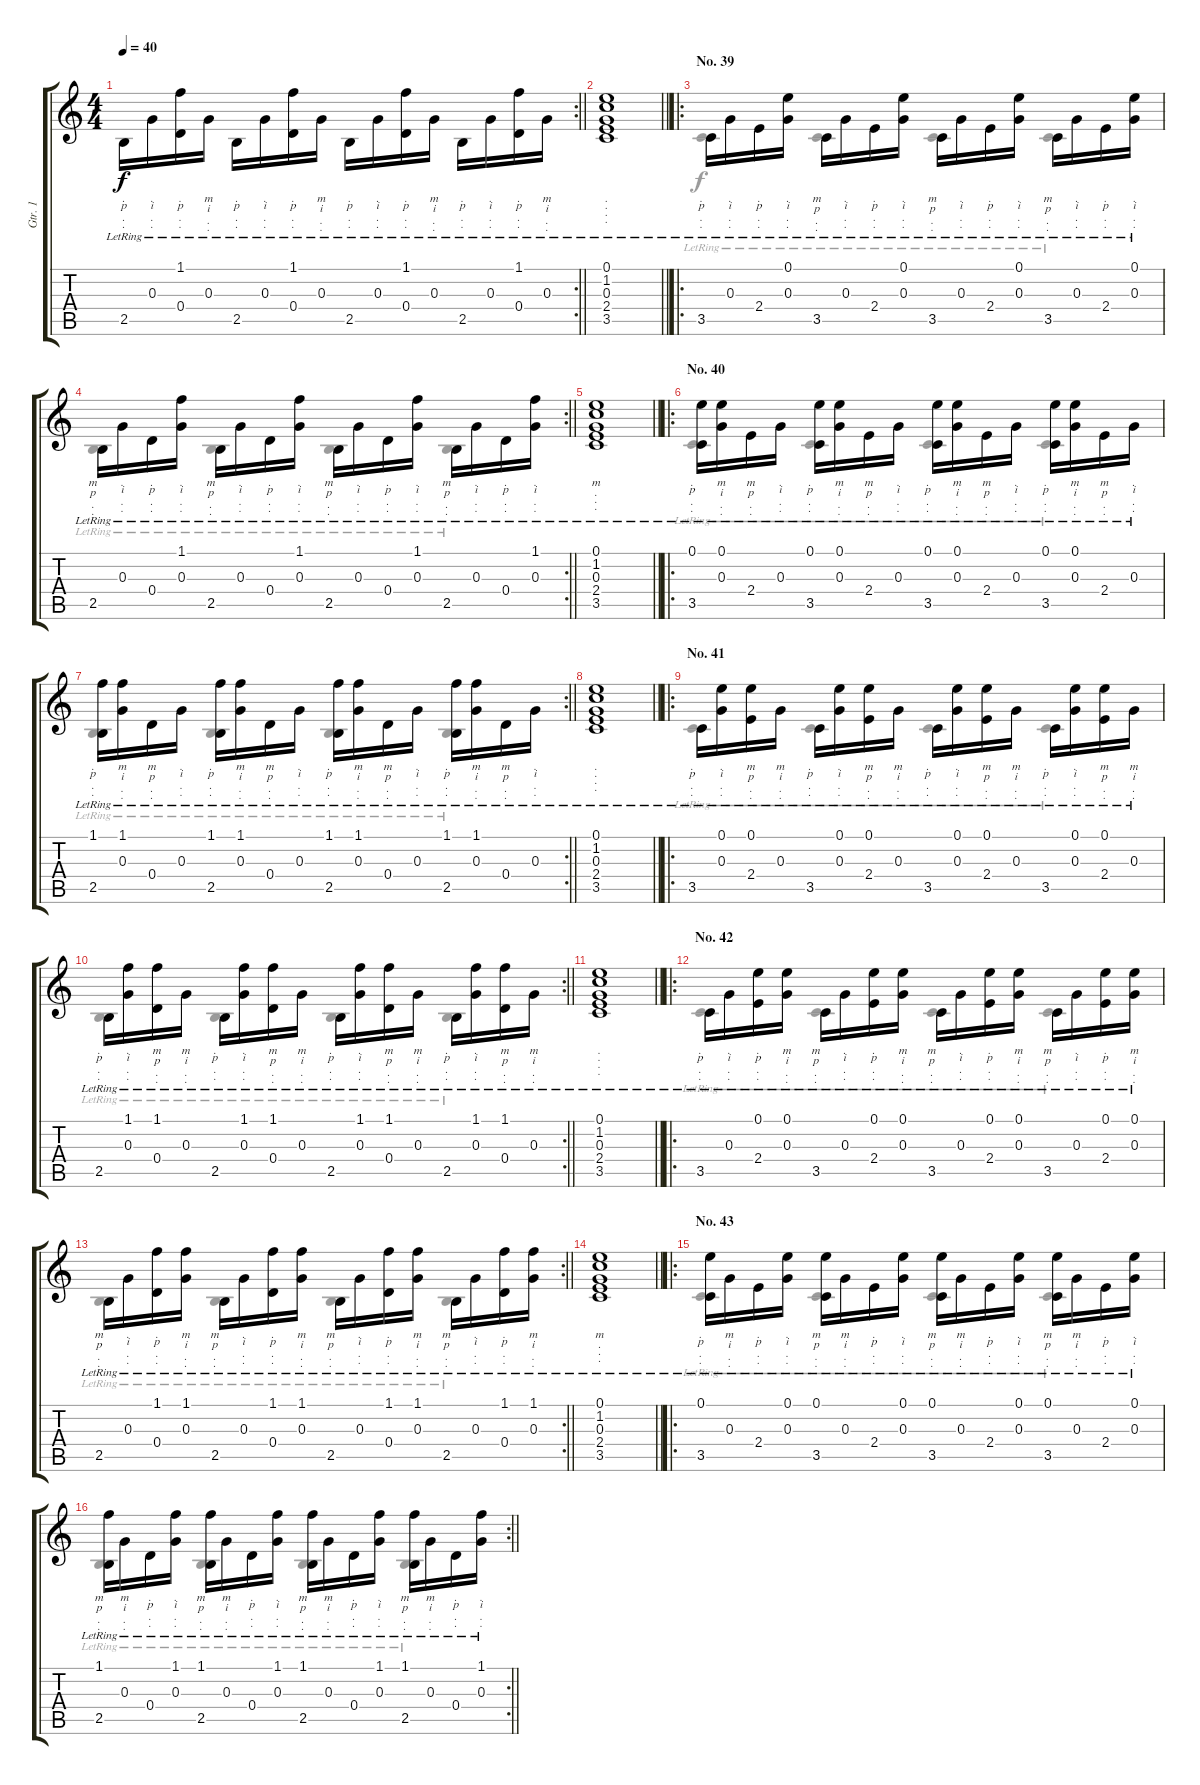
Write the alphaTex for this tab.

\track ("Gtr. 1" "Gtr. 1") {instrument acousticguitarnylon}
\staff {score tabs}
\tuning (E4 B3 G3 D3 A2 E2) {hide}
\voice
\rc 2
\ts (4 4)
\tempo 40
\clef g2
\barLineRight lightlight
\ks c
2.5{lr}.16{lyrics (0 ".") lyrics (1 "p") lyrics (2 ".") lyrics (3 ".") lyrics (4 "") dy f beam Down} 0.3{lr}.16{lyrics (0 ".") lyrics (1 "i") lyrics (2 ".") lyrics (3 ".") lyrics (4 "") beam Down} (1.1{lr} 0.4{lr}).16{lyrics (0 ".") lyrics (1 "p") lyrics (2 ".") lyrics (3 ".") lyrics (4 "") beam Down} 0.3{lr}.16{lyrics (0 "m") lyrics (1 "i") lyrics (2 ".") lyrics (3 ".") lyrics (4 "") beam Down} 2.5{lr}.16{lyrics (0 ".") lyrics (1 "p") lyrics (2 ".") lyrics (3 ".") lyrics (4 "") beam Down} 0.3{lr}.16{lyrics (0 ".") lyrics (1 "i") lyrics (2 ".") lyrics (3 ".") lyrics (4 "") beam Down} (1.1{lr} 0.4{lr}).16{lyrics (0 ".") lyrics (1 "p") lyrics (2 ".") lyrics (3 ".") lyrics (4 "") beam Down} 0.3{lr}.16{lyrics (0 "m") lyrics (1 "i") lyrics (2 ".") lyrics (3 ".") lyrics (4 "") beam Down} 2.5{lr}.16{lyrics (0 ".") lyrics (1 "p") lyrics (2 ".") lyrics (3 ".") lyrics (4 "") beam Down} 0.3{lr}.16{lyrics (0 ".") lyrics (1 "i") lyrics (2 ".") lyrics (3 ".") lyrics (4 "") beam Down} (1.1{lr} 0.4{lr}).16{lyrics (0 ".") lyrics (1 "p") lyrics (2 ".") lyrics (3 ".") lyrics (4 "") beam Down} 0.3{lr}.16{lyrics (0 "m") lyrics (1 "i") lyrics (2 ".") lyrics (3 ".") lyrics (4 "") beam Down} 2.5{lr}.16{lyrics (0 ".") lyrics (1 "p") lyrics (2 ".") lyrics (3 ".") lyrics (4 "") beam Down} 0.3{lr}.16{lyrics (0 ".") lyrics (1 "i") lyrics (2 ".") lyrics (3 ".") lyrics (4 "") beam Down} (1.1{lr} 0.4{lr}).16{lyrics (0 ".") lyrics (1 "p") lyrics (2 ".") lyrics (3 ".") lyrics (4 "") beam Down} 0.3{lr}.16{lyrics (0 "m") lyrics (1 "i") lyrics (2 ".") lyrics (3 ".") lyrics (4 "") beam Down} |
\barLineRight lightlight
(0.1{lr} 1.2{lr} 0.3{lr} 2.4{lr} 3.5{lr}).1{lyrics (0 ".") lyrics (1 ".") lyrics (2 ".") lyrics (3 ".") lyrics (4 "")} |
\ro
\section ("" "No. 39")
3.5{lr}.16{lyrics (0 ".") lyrics (1 "p") lyrics (2 ".") lyrics (3 ".") lyrics (4 "") beam Down} 0.3{lr}.16{lyrics (0 ".") lyrics (1 "i") lyrics (2 ".") lyrics (3 ".") lyrics (4 "") beam Down} 2.4{lr}.16{lyrics (0 ".") lyrics (1 "p") lyrics (2 ".") lyrics (3 ".") lyrics (4 "") beam Down} (0.1{lr} 0.3{lr}).16{lyrics (0 ".") lyrics (1 "i") lyrics (2 ".") lyrics (3 ".") lyrics (4 "") beam Down} 3.5{lr}.16{lyrics (0 "m") lyrics (1 "p") lyrics (2 ".") lyrics (3 ".") lyrics (4 "") beam Down} 0.3{lr}.16{lyrics (0 ".") lyrics (1 "i") lyrics (2 ".") lyrics (3 ".") lyrics (4 "") beam Down} 2.4{lr}.16{lyrics (0 ".") lyrics (1 "p") lyrics (2 ".") lyrics (3 ".") lyrics (4 "") beam Down} (0.1{lr} 0.3{lr}).16{lyrics (0 ".") lyrics (1 "i") lyrics (2 ".") lyrics (3 ".") lyrics (4 "") beam Down} 3.5{lr}.16{lyrics (0 "m") lyrics (1 "p") lyrics (2 ".") lyrics (3 ".") lyrics (4 "") beam Down} 0.3{lr}.16{lyrics (0 ".") lyrics (1 "i") lyrics (2 ".") lyrics (3 ".") lyrics (4 "") beam Down} 2.4{lr}.16{lyrics (0 ".") lyrics (1 "p") lyrics (2 ".") lyrics (3 ".") lyrics (4 "") beam Down} (0.1{lr} 0.3{lr}).16{lyrics (0 ".") lyrics (1 "i") lyrics (2 ".") lyrics (3 ".") lyrics (4 "") beam Down} 3.5{lr}.16{lyrics (0 "m") lyrics (1 "p") lyrics (2 ".") lyrics (3 ".") lyrics (4 "") beam Down} 0.3{lr}.16{lyrics (0 ".") lyrics (1 "i") lyrics (2 ".") lyrics (3 ".") lyrics (4 "") beam Down} 2.4{lr}.16{lyrics (0 ".") lyrics (1 "p") lyrics (2 ".") lyrics (3 ".") lyrics (4 "") beam Down} (0.1{lr} 0.3{lr}).16{lyrics (0 ".") lyrics (1 "i") lyrics (2 ".") lyrics (3 ".") lyrics (4 "") beam Down} |
\rc 2
\barLineRight lightlight
2.5{lr}.16{lyrics (0 "m") lyrics (1 "p") lyrics (2 ".") lyrics (3 ".") lyrics (4 "") beam Down} 0.3{lr}.16{lyrics (0 ".") lyrics (1 "i") lyrics (2 ".") lyrics (3 ".") lyrics (4 "") beam Down} 0.4{lr}.16{lyrics (0 ".") lyrics (1 "p") lyrics (2 ".") lyrics (3 ".") lyrics (4 "") beam Down} (1.1{lr} 0.3{lr}).16{lyrics (0 ".") lyrics (1 "i") lyrics (2 ".") lyrics (3 ".") lyrics (4 "") beam Down} 2.5{lr}.16{lyrics (0 "m") lyrics (1 "p") lyrics (2 ".") lyrics (3 ".") lyrics (4 "") beam Down} 0.3{lr}.16{lyrics (0 ".") lyrics (1 "i") lyrics (2 ".") lyrics (3 ".") lyrics (4 "") beam Down} 0.4{lr}.16{lyrics (0 ".") lyrics (1 "p") lyrics (2 ".") lyrics (3 ".") lyrics (4 "") beam Down} (1.1{lr} 0.3{lr}).16{lyrics (0 ".") lyrics (1 "i") lyrics (2 ".") lyrics (3 ".") lyrics (4 "") beam Down} 2.5{lr}.16{lyrics (0 "m") lyrics (1 "p") lyrics (2 ".") lyrics (3 ".") lyrics (4 "") beam Down} 0.3{lr}.16{lyrics (0 ".") lyrics (1 "i") lyrics (2 ".") lyrics (3 ".") lyrics (4 "") beam Down} 0.4{lr}.16{lyrics (0 ".") lyrics (1 "p") lyrics (2 ".") lyrics (3 ".") lyrics (4 "") beam Down} (1.1{lr} 0.3{lr}).16{lyrics (0 ".") lyrics (1 "i") lyrics (2 ".") lyrics (3 ".") lyrics (4 "") beam Down} 2.5{lr}.16{lyrics (0 "m") lyrics (1 "p") lyrics (2 ".") lyrics (3 ".") lyrics (4 "") beam Down} 0.3{lr}.16{lyrics (0 ".") lyrics (1 "i") lyrics (2 ".") lyrics (3 ".") lyrics (4 "") beam Down} 0.4{lr}.16{lyrics (0 ".") lyrics (1 "p") lyrics (2 ".") lyrics (3 ".") lyrics (4 "") beam Down} (1.1{lr} 0.3{lr}).16{lyrics (0 ".") lyrics (1 "i") lyrics (2 ".") lyrics (3 ".") lyrics (4 "") beam Down} |
\barLineRight lightlight
(0.1{lr} 1.2{lr} 0.3{lr} 2.4{lr} 3.5{lr}).1{lyrics (0 "m") lyrics (1 ".") lyrics (2 ".") lyrics (3 ".") lyrics (4 "")} |
\ro
\section ("" "No. 40")
(0.1{lr} 3.5{lr}).16{lyrics (0 ".") lyrics (1 "p") lyrics (2 ".") lyrics (3 ".") lyrics (4 "") beam Down} (0.1{lr} 0.3{lr}).16{lyrics (0 "m") lyrics (1 "i") lyrics (2 ".") lyrics (3 ".") lyrics (4 "") beam Down} 2.4{lr}.16{lyrics (0 "m") lyrics (1 "p") lyrics (2 ".") lyrics (3 ".") lyrics (4 "") beam Down} 0.3{lr}.16{lyrics (0 ".") lyrics (1 "i") lyrics (2 ".") lyrics (3 ".") lyrics (4 "") beam Down} (0.1{lr} 3.5{lr}).16{lyrics (0 ".") lyrics (1 "p") lyrics (2 ".") lyrics (3 ".") lyrics (4 "") beam Down} (0.1{lr} 0.3{lr}).16{lyrics (0 "m") lyrics (1 "i") lyrics (2 ".") lyrics (3 ".") lyrics (4 "") beam Down} 2.4{lr}.16{lyrics (0 "m") lyrics (1 "p") lyrics (2 ".") lyrics (3 ".") lyrics (4 "") beam Down} 0.3{lr}.16{lyrics (0 ".") lyrics (1 "i") lyrics (2 ".") lyrics (3 ".") lyrics (4 "") beam Down} (0.1{lr} 3.5{lr}).16{lyrics (0 ".") lyrics (1 "p") lyrics (2 ".") lyrics (3 ".") lyrics (4 "") beam Down} (0.1{lr} 0.3{lr}).16{lyrics (0 "m") lyrics (1 "i") lyrics (2 ".") lyrics (3 ".") lyrics (4 "") beam Down} 2.4{lr}.16{lyrics (0 "m") lyrics (1 "p") lyrics (2 ".") lyrics (3 ".") lyrics (4 "") beam Down} 0.3{lr}.16{lyrics (0 ".") lyrics (1 "i") lyrics (2 ".") lyrics (3 ".") lyrics (4 "") beam Down} (0.1{lr} 3.5{lr}).16{lyrics (0 ".") lyrics (1 "p") lyrics (2 ".") lyrics (3 ".") lyrics (4 "") beam Down} (0.1{lr} 0.3{lr}).16{lyrics (0 "m") lyrics (1 "i") lyrics (2 ".") lyrics (3 ".") lyrics (4 "") beam Down} 2.4{lr}.16{lyrics (0 "m") lyrics (1 "p") lyrics (2 ".") lyrics (3 ".") lyrics (4 "") beam Down} 0.3{lr}.16{lyrics (0 ".") lyrics (1 "i") lyrics (2 ".") lyrics (3 ".") lyrics (4 "") beam Down} |
\rc 2
\barLineRight lightlight
(1.1{lr} 2.5{lr}).16{lyrics (0 ".") lyrics (1 "p") lyrics (2 ".") lyrics (3 ".") lyrics (4 "") beam Down} (1.1{lr} 0.3{lr}).16{lyrics (0 "m") lyrics (1 "i") lyrics (2 ".") lyrics (3 ".") lyrics (4 "") beam Down} 0.4{lr}.16{lyrics (0 "m") lyrics (1 "p") lyrics (2 ".") lyrics (3 ".") lyrics (4 "") beam Down} 0.3{lr}.16{lyrics (0 ".") lyrics (1 "i") lyrics (2 ".") lyrics (3 ".") lyrics (4 "") beam Down} (1.1{lr} 2.5{lr}).16{lyrics (0 ".") lyrics (1 "p") lyrics (2 ".") lyrics (3 ".") lyrics (4 "") beam Down} (1.1{lr} 0.3{lr}).16{lyrics (0 "m") lyrics (1 "i") lyrics (2 ".") lyrics (3 ".") lyrics (4 "") beam Down} 0.4{lr}.16{lyrics (0 "m") lyrics (1 "p") lyrics (2 ".") lyrics (3 ".") lyrics (4 "") beam Down} 0.3{lr}.16{lyrics (0 ".") lyrics (1 "i") lyrics (2 ".") lyrics (3 ".") lyrics (4 "") beam Down} (1.1{lr} 2.5{lr}).16{lyrics (0 ".") lyrics (1 "p") lyrics (2 ".") lyrics (3 ".") lyrics (4 "") beam Down} (1.1{lr} 0.3{lr}).16{lyrics (0 "m") lyrics (1 "i") lyrics (2 ".") lyrics (3 ".") lyrics (4 "") beam Down} 0.4{lr}.16{lyrics (0 "m") lyrics (1 "p") lyrics (2 ".") lyrics (3 ".") lyrics (4 "") beam Down} 0.3{lr}.16{lyrics (0 ".") lyrics (1 "i") lyrics (2 ".") lyrics (3 ".") lyrics (4 "") beam Down} (1.1{lr} 2.5{lr}).16{lyrics (0 ".") lyrics (1 "p") lyrics (2 ".") lyrics (3 ".") lyrics (4 "") beam Down} (1.1{lr} 0.3{lr}).16{lyrics (0 "m") lyrics (1 "i") lyrics (2 ".") lyrics (3 ".") lyrics (4 "") beam Down} 0.4{lr}.16{lyrics (0 "m") lyrics (1 "p") lyrics (2 ".") lyrics (3 ".") lyrics (4 "") beam Down} 0.3{lr}.16{lyrics (0 ".") lyrics (1 "i") lyrics (2 ".") lyrics (3 ".") lyrics (4 "") beam Down} |
\barLineRight lightlight
(0.1{lr} 1.2{lr} 0.3{lr} 2.4{lr} 3.5{lr}).1{lyrics (0 ".") lyrics (1 ".") lyrics (2 ".") lyrics (3 ".") lyrics (4 "")} |
\ro
\section ("" "No. 41")
3.5{lr}.16{lyrics (0 ".") lyrics (1 "p") lyrics (2 ".") lyrics (3 ".") lyrics (4 "") beam Down} (0.1{lr} 0.3{lr}).16{lyrics (0 ".") lyrics (1 "i") lyrics (2 ".") lyrics (3 ".") lyrics (4 "") beam Down} (0.1{lr} 2.4{lr}).16{lyrics (0 "m") lyrics (1 "p") lyrics (2 ".") lyrics (3 ".") lyrics (4 "") beam Down} 0.3{lr}.16{lyrics (0 "m") lyrics (1 "i") lyrics (2 ".") lyrics (3 ".") lyrics (4 "") beam Down} 3.5{lr}.16{lyrics (0 ".") lyrics (1 "p") lyrics (2 ".") lyrics (3 ".") lyrics (4 "") beam Down} (0.1{lr} 0.3{lr}).16{lyrics (0 ".") lyrics (1 "i") lyrics (2 ".") lyrics (3 ".") lyrics (4 "") beam Down} (0.1{lr} 2.4{lr}).16{lyrics (0 "m") lyrics (1 "p") lyrics (2 ".") lyrics (3 ".") lyrics (4 "") beam Down} 0.3{lr}.16{lyrics (0 "m") lyrics (1 "i") lyrics (2 ".") lyrics (3 ".") lyrics (4 "") beam Down} 3.5{lr}.16{lyrics (0 ".") lyrics (1 "p") lyrics (2 ".") lyrics (3 ".") lyrics (4 "") beam Down} (0.1{lr} 0.3{lr}).16{lyrics (0 ".") lyrics (1 "i") lyrics (2 ".") lyrics (3 ".") lyrics (4 "") beam Down} (0.1{lr} 2.4{lr}).16{lyrics (0 "m") lyrics (1 "p") lyrics (2 ".") lyrics (3 ".") lyrics (4 "") beam Down} 0.3{lr}.16{lyrics (0 "m") lyrics (1 "i") lyrics (2 ".") lyrics (3 ".") lyrics (4 "") beam Down} 3.5{lr}.16{lyrics (0 ".") lyrics (1 "p") lyrics (2 ".") lyrics (3 ".") lyrics (4 "") beam Down} (0.1{lr} 0.3{lr}).16{lyrics (0 ".") lyrics (1 "i") lyrics (2 ".") lyrics (3 ".") lyrics (4 "") beam Down} (0.1{lr} 2.4{lr}).16{lyrics (0 "m") lyrics (1 "p") lyrics (2 ".") lyrics (3 ".") lyrics (4 "") beam Down} 0.3{lr}.16{lyrics (0 "m") lyrics (1 "i") lyrics (2 ".") lyrics (3 ".") lyrics (4 "") beam Down} |
\rc 2
\barLineRight lightlight
2.5{lr}.16{lyrics (0 ".") lyrics (1 "p") lyrics (2 ".") lyrics (3 ".") lyrics (4 "") beam Down} (1.1{lr} 0.3{lr}).16{lyrics (0 ".") lyrics (1 "i") lyrics (2 ".") lyrics (3 ".") lyrics (4 "") beam Down} (1.1{lr} 0.4{lr}).16{lyrics (0 "m") lyrics (1 "p") lyrics (2 ".") lyrics (3 ".") lyrics (4 "") beam Down} 0.3{lr}.16{lyrics (0 "m") lyrics (1 "i") lyrics (2 ".") lyrics (3 ".") lyrics (4 "") beam Down} 2.5{lr}.16{lyrics (0 ".") lyrics (1 "p") lyrics (2 ".") lyrics (3 ".") lyrics (4 "") beam Down} (1.1{lr} 0.3{lr}).16{lyrics (0 ".") lyrics (1 "i") lyrics (2 ".") lyrics (3 ".") lyrics (4 "") beam Down} (1.1{lr} 0.4{lr}).16{lyrics (0 "m") lyrics (1 "p") lyrics (2 ".") lyrics (3 ".") lyrics (4 "") beam Down} 0.3{lr}.16{lyrics (0 "m") lyrics (1 "i") lyrics (2 ".") lyrics (3 ".") lyrics (4 "") beam Down} 2.5{lr}.16{lyrics (0 ".") lyrics (1 "p") lyrics (2 ".") lyrics (3 ".") lyrics (4 "") beam Down} (1.1{lr} 0.3{lr}).16{lyrics (0 ".") lyrics (1 "i") lyrics (2 ".") lyrics (3 ".") lyrics (4 "") beam Down} (1.1{lr} 0.4{lr}).16{lyrics (0 "m") lyrics (1 "p") lyrics (2 ".") lyrics (3 ".") lyrics (4 "") beam Down} 0.3{lr}.16{lyrics (0 "m") lyrics (1 "i") lyrics (2 ".") lyrics (3 ".") lyrics (4 "") beam Down} 2.5{lr}.16{lyrics (0 ".") lyrics (1 "p") lyrics (2 ".") lyrics (3 ".") lyrics (4 "") beam Down} (1.1{lr} 0.3{lr}).16{lyrics (0 ".") lyrics (1 "i") lyrics (2 ".") lyrics (3 ".") lyrics (4 "") beam Down} (1.1{lr} 0.4{lr}).16{lyrics (0 "m") lyrics (1 "p") lyrics (2 ".") lyrics (3 ".") lyrics (4 "") beam Down} 0.3{lr}.16{lyrics (0 "m") lyrics (1 "i") lyrics (2 ".") lyrics (3 ".") lyrics (4 "") beam Down} |
\barLineRight lightlight
(0.1{lr} 1.2{lr} 0.3{lr} 2.4{lr} 3.5{lr}).1{lyrics (0 ".") lyrics (1 ".") lyrics (2 ".") lyrics (3 ".") lyrics (4 "")} |
\ro
\section ("" "No. 42")
3.5{lr}.16{lyrics (0 ".") lyrics (1 "p") lyrics (2 ".") lyrics (3 ".") lyrics (4 "") beam Down} 0.3{lr}.16{lyrics (0 ".") lyrics (1 "i") lyrics (2 ".") lyrics (3 ".") lyrics (4 "") beam Down} (0.1{lr} 2.4{lr}).16{lyrics (0 ".") lyrics (1 "p") lyrics (2 ".") lyrics (3 ".") lyrics (4 "") beam Down} (0.1{lr} 0.3{lr}).16{lyrics (0 "m") lyrics (1 "i") lyrics (2 ".") lyrics (3 ".") lyrics (4 "") beam Down} 3.5{lr}.16{lyrics (0 "m") lyrics (1 "p") lyrics (2 ".") lyrics (3 ".") lyrics (4 "") beam Down} 0.3{lr}.16{lyrics (0 ".") lyrics (1 "i") lyrics (2 ".") lyrics (3 ".") lyrics (4 "") beam Down} (0.1{lr} 2.4{lr}).16{lyrics (0 ".") lyrics (1 "p") lyrics (2 ".") lyrics (3 ".") lyrics (4 "") beam Down} (0.1{lr} 0.3{lr}).16{lyrics (0 "m") lyrics (1 "i") lyrics (2 ".") lyrics (3 ".") lyrics (4 "") beam Down} 3.5{lr}.16{lyrics (0 "m") lyrics (1 "p") lyrics (2 ".") lyrics (3 ".") lyrics (4 "") beam Down} 0.3{lr}.16{lyrics (0 ".") lyrics (1 "i") lyrics (2 ".") lyrics (3 ".") lyrics (4 "") beam Down} (0.1{lr} 2.4{lr}).16{lyrics (0 ".") lyrics (1 "p") lyrics (2 ".") lyrics (3 ".") lyrics (4 "") beam Down} (0.1{lr} 0.3{lr}).16{lyrics (0 "m") lyrics (1 "i") lyrics (2 ".") lyrics (3 ".") lyrics (4 "") beam Down} 3.5{lr}.16{lyrics (0 "m") lyrics (1 "p") lyrics (2 ".") lyrics (3 ".") lyrics (4 "") beam Down} 0.3{lr}.16{lyrics (0 ".") lyrics (1 "i") lyrics (2 ".") lyrics (3 ".") lyrics (4 "") beam Down} (0.1{lr} 2.4{lr}).16{lyrics (0 ".") lyrics (1 "p") lyrics (2 ".") lyrics (3 ".") lyrics (4 "") beam Down} (0.1{lr} 0.3{lr}).16{lyrics (0 "m") lyrics (1 "i") lyrics (2 ".") lyrics (3 ".") lyrics (4 "") beam Down} |
\rc 2
\barLineRight lightlight
2.5{lr}.16{lyrics (0 "m") lyrics (1 "p") lyrics (2 ".") lyrics (3 ".") lyrics (4 "") beam Down} 0.3{lr}.16{lyrics (0 ".") lyrics (1 "i") lyrics (2 ".") lyrics (3 ".") lyrics (4 "") beam Down} (1.1{lr} 0.4{lr}).16{lyrics (0 ".") lyrics (1 "p") lyrics (2 ".") lyrics (3 ".") lyrics (4 "") beam Down} (1.1{lr} 0.3{lr}).16{lyrics (0 "m") lyrics (1 "i") lyrics (2 ".") lyrics (3 ".") lyrics (4 "") beam Down} 2.5{lr}.16{lyrics (0 "m") lyrics (1 "p") lyrics (2 ".") lyrics (3 ".") lyrics (4 "") beam Down} 0.3{lr}.16{lyrics (0 ".") lyrics (1 "i") lyrics (2 ".") lyrics (3 ".") lyrics (4 "") beam Down} (1.1{lr} 0.4{lr}).16{lyrics (0 ".") lyrics (1 "p") lyrics (2 ".") lyrics (3 ".") lyrics (4 "") beam Down} (1.1{lr} 0.3{lr}).16{lyrics (0 "m") lyrics (1 "i") lyrics (2 ".") lyrics (3 ".") lyrics (4 "") beam Down} 2.5{lr}.16{lyrics (0 "m") lyrics (1 "p") lyrics (2 ".") lyrics (3 ".") lyrics (4 "") beam Down} 0.3{lr}.16{lyrics (0 ".") lyrics (1 "i") lyrics (2 ".") lyrics (3 ".") lyrics (4 "") beam Down} (1.1{lr} 0.4{lr}).16{lyrics (0 ".") lyrics (1 "p") lyrics (2 ".") lyrics (3 ".") lyrics (4 "") beam Down} (1.1{lr} 0.3{lr}).16{lyrics (0 "m") lyrics (1 "i") lyrics (2 ".") lyrics (3 ".") lyrics (4 "") beam Down} 2.5{lr}.16{lyrics (0 "m") lyrics (1 "p") lyrics (2 ".") lyrics (3 ".") lyrics (4 "") beam Down} 0.3{lr}.16{lyrics (0 ".") lyrics (1 "i") lyrics (2 ".") lyrics (3 ".") lyrics (4 "") beam Down} (1.1{lr} 0.4{lr}).16{lyrics (0 ".") lyrics (1 "p") lyrics (2 ".") lyrics (3 ".") lyrics (4 "") beam Down} (1.1{lr} 0.3{lr}).16{lyrics (0 "m") lyrics (1 "i") lyrics (2 ".") lyrics (3 ".") lyrics (4 "") beam Down} |
\barLineRight lightlight
(0.1{lr} 1.2{lr} 0.3{lr} 2.4{lr} 3.5{lr}).1{lyrics (0 "m") lyrics (1 ".") lyrics (2 ".") lyrics (3 ".") lyrics (4 "")} |
\ro
\section ("" "No. 43")
(0.1{lr} 3.5{lr}).16{lyrics (0 ".") lyrics (1 "p") lyrics (2 ".") lyrics (3 ".") lyrics (4 "") beam Down} 0.3{lr}.16{lyrics (0 "m") lyrics (1 "i") lyrics (2 ".") lyrics (3 ".") lyrics (4 "") beam Down} 2.4{lr}.16{lyrics (0 ".") lyrics (1 "p") lyrics (2 ".") lyrics (3 ".") lyrics (4 "") beam Down} (0.1{lr} 0.3{lr}).16{lyrics (0 ".") lyrics (1 "i") lyrics (2 ".") lyrics (3 ".") lyrics (4 "") beam Down} (0.1{lr} 3.5{lr}).16{lyrics (0 "m") lyrics (1 "p") lyrics (2 ".") lyrics (3 ".") lyrics (4 "") beam Down} 0.3{lr}.16{lyrics (0 "m") lyrics (1 "i") lyrics (2 ".") lyrics (3 ".") lyrics (4 "") beam Down} 2.4{lr}.16{lyrics (0 ".") lyrics (1 "p") lyrics (2 ".") lyrics (3 ".") lyrics (4 "") beam Down} (0.1{lr} 0.3{lr}).16{lyrics (0 ".") lyrics (1 "i") lyrics (2 ".") lyrics (3 ".") lyrics (4 "") beam Down} (0.1{lr} 3.5{lr}).16{lyrics (0 "m") lyrics (1 "p") lyrics (2 ".") lyrics (3 ".") lyrics (4 "") beam Down} 0.3{lr}.16{lyrics (0 "m") lyrics (1 "i") lyrics (2 ".") lyrics (3 ".") lyrics (4 "") beam Down} 2.4{lr}.16{lyrics (0 ".") lyrics (1 "p") lyrics (2 ".") lyrics (3 ".") lyrics (4 "") beam Down} (0.1{lr} 0.3{lr}).16{lyrics (0 ".") lyrics (1 "i") lyrics (2 ".") lyrics (3 ".") lyrics (4 "") beam Down} (0.1{lr} 3.5{lr}).16{lyrics (0 "m") lyrics (1 "p") lyrics (2 ".") lyrics (3 ".") lyrics (4 "") beam Down} 0.3{lr}.16{lyrics (0 "m") lyrics (1 "i") lyrics (2 ".") lyrics (3 ".") lyrics (4 "") beam Down} 2.4{lr}.16{lyrics (0 ".") lyrics (1 "p") lyrics (2 ".") lyrics (3 ".") lyrics (4 "") beam Down} (0.1{lr} 0.3{lr}).16{lyrics (0 ".") lyrics (1 "i") lyrics (2 ".") lyrics (3 ".") lyrics (4 "") beam Down} |
\rc 2
\barLineRight lightlight
(1.1{lr} 2.5{lr}).16{lyrics (0 "m") lyrics (1 "p") lyrics (2 ".") lyrics (3 ".") lyrics (4 "") beam Down} 0.3{lr}.16{lyrics (0 "m") lyrics (1 "i") lyrics (2 ".") lyrics (3 ".") lyrics (4 "") beam Down} 0.4{lr}.16{lyrics (0 ".") lyrics (1 "p") lyrics (2 ".") lyrics (3 ".") lyrics (4 "") beam Down} (1.1{lr} 0.3{lr}).16{lyrics (0 ".") lyrics (1 "i") lyrics (2 ".") lyrics (3 ".") lyrics (4 "") beam Down} (1.1{lr} 2.5{lr}).16{lyrics (0 "m") lyrics (1 "p") lyrics (2 ".") lyrics (3 ".") lyrics (4 "") beam Down} 0.3{lr}.16{lyrics (0 "m") lyrics (1 "i") lyrics (2 ".") lyrics (3 ".") lyrics (4 "") beam Down} 0.4{lr}.16{lyrics (0 ".") lyrics (1 "p") lyrics (2 ".") lyrics (3 ".") lyrics (4 "") beam Down} (1.1{lr} 0.3{lr}).16{lyrics (0 ".") lyrics (1 "i") lyrics (2 ".") lyrics (3 ".") lyrics (4 "") beam Down} (1.1{lr} 2.5{lr}).16{lyrics (0 "m") lyrics (1 "p") lyrics (2 ".") lyrics (3 ".") lyrics (4 "") beam Down} 0.3{lr}.16{lyrics (0 "m") lyrics (1 "i") lyrics (2 ".") lyrics (3 ".") lyrics (4 "") beam Down} 0.4{lr}.16{lyrics (0 ".") lyrics (1 "p") lyrics (2 ".") lyrics (3 ".") lyrics (4 "") beam Down} (1.1{lr} 0.3{lr}).16{lyrics (0 ".") lyrics (1 "i") lyrics (2 ".") lyrics (3 ".") lyrics (4 "") beam Down} (1.1{lr} 2.5{lr}).16{lyrics (0 "m") lyrics (1 "p") lyrics (2 ".") lyrics (3 ".") lyrics (4 "") beam Down} 0.3{lr}.16{lyrics (0 "m") lyrics (1 "i") lyrics (2 ".") lyrics (3 ".") lyrics (4 "") beam Down} 0.4{lr}.16{lyrics (0 ".") lyrics (1 "p") lyrics (2 ".") lyrics (3 ".") lyrics (4 "") beam Down} (1.1{lr} 0.3{lr}).16{lyrics (0 ".") lyrics (1 "i") lyrics (2 ".") lyrics (3 ".") lyrics (4 "") beam Down}
\voice
\clef g2
\ottava regular
\simile none
\barLineRight lightlight
\ks c
|
\barLineRight lightlight
|
3.5{lr}.4 3.5{lr}.4 3.5{lr}.4 3.5{lr}.4 |
\barLineRight lightlight
2.5{lr}.4 2.5{lr}.4 2.5{lr}.4 2.5{lr}.4 |
\barLineRight lightlight
|
3.5{lr}.4 3.5{lr}.4 3.5{lr}.4 3.5{lr}.4 |
\barLineRight lightlight
2.5{lr}.4 2.5{lr}.4 2.5{lr}.4 2.5{lr}.4 |
\barLineRight lightlight
|
3.5{lr}.4 3.5{lr}.4 3.5{lr}.4 3.5{lr}.4 |
\barLineRight lightlight
2.5{lr}.4 2.5{lr}.4 2.5{lr}.4 2.5{lr}.4 |
\barLineRight lightlight
|
3.5{lr}.4 3.5{lr}.4 3.5{lr}.4 3.5{lr}.4 |
\barLineRight lightlight
2.5{lr}.4 2.5{lr}.4 2.5{lr}.4 2.5{lr}.4 |
\barLineRight lightlight
|
3.5{lr}.4 3.5{lr}.4 3.5{lr}.4 3.5{lr}.4 |
\barLineRight lightlight
2.5{lr}.4 2.5{lr}.4 2.5{lr}.4 2.5{lr}.4
